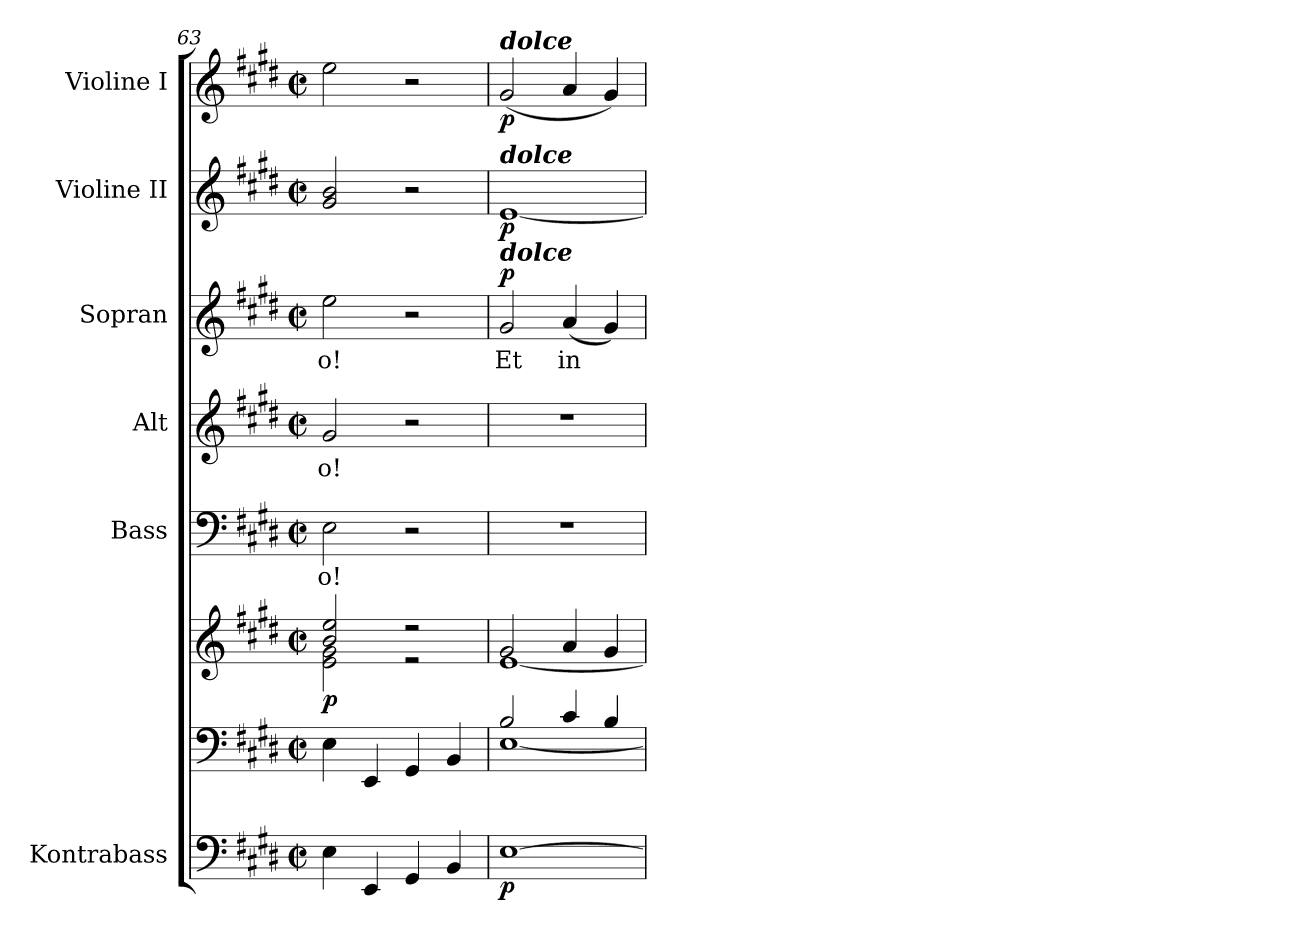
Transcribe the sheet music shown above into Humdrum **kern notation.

**kern	**dynam	**kern	**kern	**dynam	**kern	**text	**kern	**text	**kern	**text	**dynam	**kern	**dynam	**kern	**dynam
*part7	*part7	*part6	*part6	*part6	*part5	*part5	*part4	*part4	*part3	*part3	*part3	*part2	*part2	*part1	*part1
*staff8	*staff8	*staff7	*staff6	*staff6/7	*staff5	*staff5	*staff4	*staff4	*staff3	*staff3	*staff3	*staff2	*staff2	*staff1	*staff1
*I"Kontrabass	*	*	*	*	*I"Bass	*	*I"Alt	*	*I"Sopran	*	*	*I"Violine II	*	*I"Violine I	*
*I'Kb.	*	*	*	*	*I'B.	*	*I'A.	*	*I'S.	*	*	*I'Vl. II	*	*I'Vl. I	*
!!LO:PB:g=z
*clefF4	*	*clefF4	*clefG2	*	*clefF4	*	*clefG2	*	*clefG2	*	*	*clefG2	*	*clefG2	*
*ITrd7c12	*	*	*	*	*	*	*	*	*	*	*	*	*	*	*
*k[f#c#g#d#]	*	*k[f#c#g#d#]	*k[f#c#g#d#]	*	*k[f#c#g#d#]	*	*k[f#c#g#d#]	*	*k[f#c#g#d#]	*	*	*k[f#c#g#d#]	*	*k[f#c#g#d#]	*
*E:	*	*E:	*E:	*	*E:	*	*E:	*	*E:	*	*	*E:	*	*E:	*
*M2/2	*	*M2/2	*M2/2	*	*M2/2	*	*M2/2	*	*M2/2	*	*	*M2/2	*	*M2/2	*
*met(c|)	*	*met(c|)	*met(c|)	*	*met(c|)	*	*met(c|)	*	*met(c|)	*	*	*met(c|)	*	*met(c|)	*
=63	=63	=63	=63	=63	=63	=63	=63	=63	=63	=63	=63	=63	=63	=63	=63
*	*	*	*^	*	*	*	*	*	*	*	*	*	*	*	*
!	!	!	!	!	!LO:DY:b	!	!LO:LY:b	!	!LO:LY:b	!	!LO:LY:b	!	!	!	!	!
4EE\	.	4E\	2b/ 2ee/	2e\ 2g#\	p	2E\	-o!	2g#/	-o!	2ee\	-o!	.	2g#/ 2b/	.	2ee\	.
4EEE/	.	4EE/	.	.	.	.	.	.	.	.	.	.	.	.	.	.
4GGG#/	.	4GG#/	2r	2r	.	2r	.	2r	.	2r	.	.	2r	.	2r	.
4BBB/	.	4BB/	.	.	.	.	.	.	.	.	.	.	.	.	.	.
=64	=64	=64	=64	=64	=64	=64	=64	=64	=64	=64	=64	=64	=64	=64	=64	=64
*	*	*^	*	*	*	*	*	*	*	*	*	*	*	*	*	*
!	!	!	!	!	!	!	!	!	!	!	!	!	!	!	!	!LO:TX:a:Bi:t=dolce	!
!	!	!	!	!	!	!	!	!	!	!	!	!	!	!LO:TX:a:Bi:t=dolce	!	!	!
!	!	!	!	!	!	!	!	!	!	!	!LO:TX:a:Bi:t=dolce	!	!	!	!	!	!
!	!LO:DY:b	!	!	!	!	!	!	!	!	!	!	!LO:LY:b	!LO:DY:a	!	!LO:DY:b	!	!LO:DY:b
[1EE	p	2B/	[<1E	2g#/	[<1e	.	1r	.	1r	.	2g#/	Et	p	[1e	p	(<2g#/	p
!	!	!	!	!	!	!	!	!	!	!	!	!LO:LY:b	!	!	!	!	!
.	.	4c#/	.	4a/	.	.	.	.	.	.	(<4a/	in	.	.	.	4a/	.
.	.	4B/	.	4g#/	.	.	.	.	.	.	4g#/)	.	.	.	.	4g#/)	.
*	*	*v	*v	*	*	*	*	*	*	*	*	*	*	*	*	*	*
*	*	*	*v	*v	*	*	*	*	*	*	*	*	*	*	*	*
=	=	=	=	=	=	=	=	=	=	=	=	=	=	=	=
*-	*-	*-	*-	*-	*-	*-	*-	*-	*-	*-	*-	*-	*-	*-	*-
